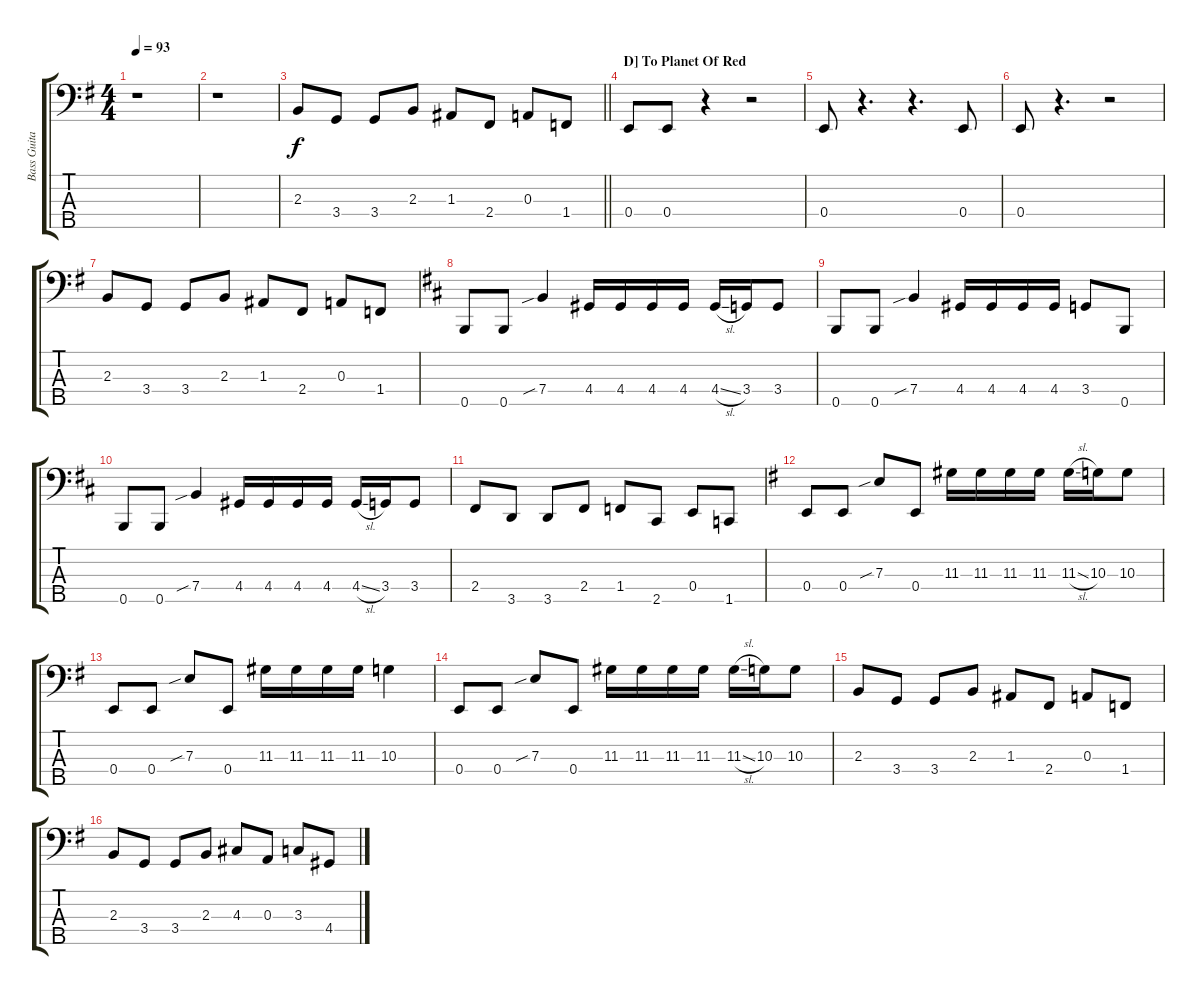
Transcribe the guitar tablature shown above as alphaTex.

\track ("Bass Guitar - Arjen Lucassen" "Bass Guita") {instrument electricbassfinger}
\staff {score tabs}
\tuning (G2 D2 A1 E1 B0) {hide}
\ts (4 4)
\tempo 93
\clef f4
\ks eminor
r.1{dy f} |
r.1 |
\barLineRight lightlight
2.3.8{volume 16} 3.4.8 3.4.8 2.3.8 1.3.8 2.4.8 0.3.8 1.4.8 |
\section ("" "D] To Planet Of Red")
0.4.8 0.4.8 r.4 r.2 |
0.4.8 r.4{d} r.4{d} 0.4.8 |
0.4.8 r.4{d} r.2 |
2.3.8 3.4.8 3.4.8 2.3.8 1.3.8 2.4.8 0.3.8 1.4.8 |
\ks bminor
0.5.8 0.5.8 7.4{sib}.4 4.4.16 4.4.16 4.4.16 4.4.16 4.4{sl}.16 3.4.16 3.4.8 |
0.5.8 0.5.8 7.4{sib}.4 4.4.16 4.4.16 4.4.16 4.4.16 3.4.8 0.5.8 |
0.5.8 0.5.8 7.4{sib}.4 4.4.16 4.4.16 4.4.16 4.4.16 4.4{sl}.16 3.4.16 3.4.8 |
2.4.8 3.5.8 3.5.8 2.4.8 1.4.8 2.5.8 0.4.8 1.5.8 |
\ks eminor
0.4.8 0.4.8 7.3{sib}.8 0.4.8 11.3.16 11.3.16 11.3.16 11.3.16 11.3{sl}.16 10.3.16 10.3.8 |
0.4.8 0.4.8 7.3{sib}.8 0.4.8 11.3.16 11.3.16 11.3.16 11.3.16 10.3.4 |
0.4.8 0.4.8 7.3{sib}.8 0.4.8 11.3.16 11.3.16 11.3.16 11.3.16 11.3{sl}.16 10.3.16 10.3.8 |
2.3.8 3.4.8 3.4.8 2.3.8 1.3.8 2.4.8 0.3.8 1.4.8 |
2.3.8 3.4.8 3.4.8 2.3.8 4.3.8 0.3.8 3.3.8 4.4.8
